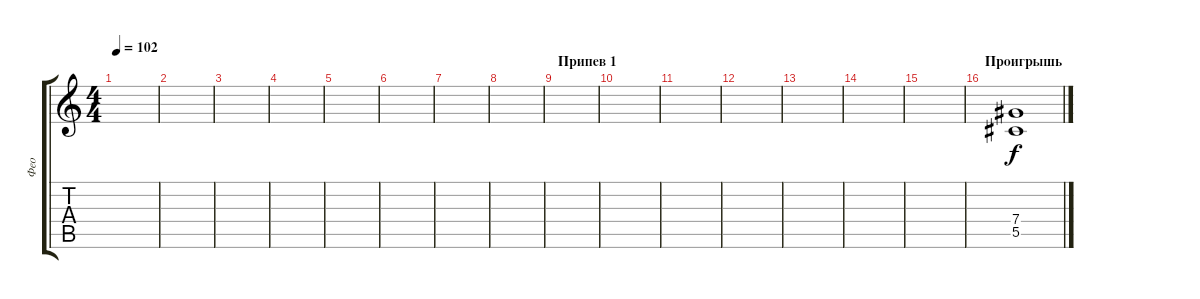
\track ("Фео " "Фео ") {instrument overdrivenguitar}
\staff {score tabs}
\tuning (Eb4 Bb3 Gb3 Db3 Ab2 Eb2) {hide}
\ts (4 4)
\tempo 102
\clef g2
\ks c
|
|
|
|
|
|
|
|
\section ("" "Припев 1")
|
|
|
|
|
|
|
\section ("" "Проигрышь")
(7.4 5.5).1
